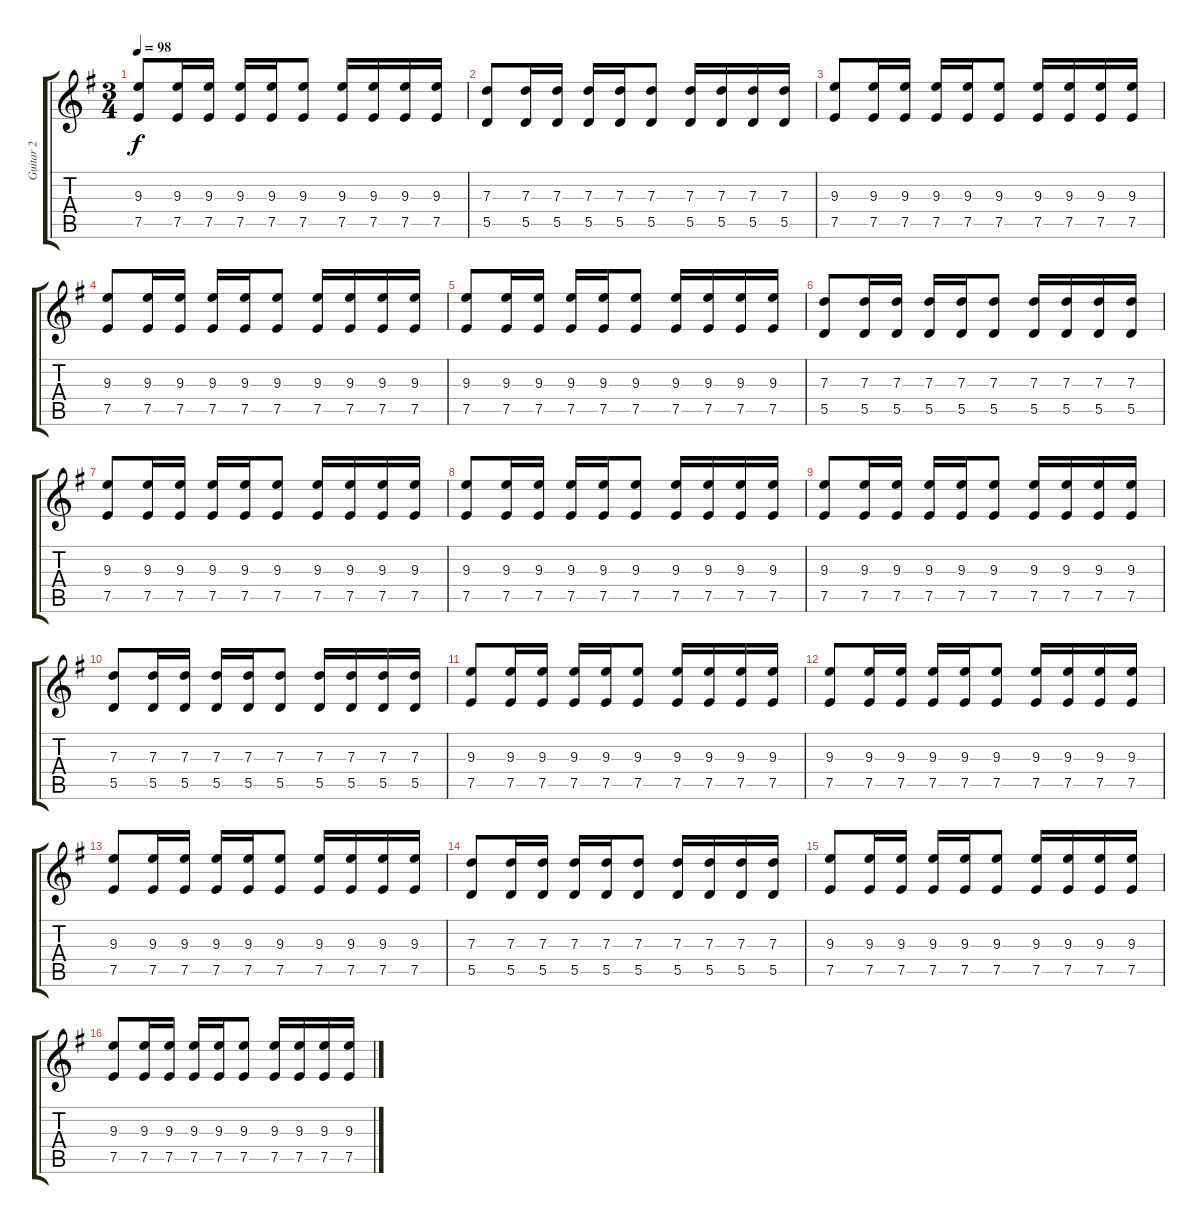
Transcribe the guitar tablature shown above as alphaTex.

\track ("Guitar 2" "Guitar 2") {instrument distortionguitar}
\staff {score tabs}
\tuning (E4 B3 G3 D3 A2 E2) {hide}
\ts (3 4)
\tempo 98
\clef g2
\ks eminor
(9.3 7.5).8{dy f volume 14} (9.3 7.5).16 (9.3 7.5).16 (9.3 7.5).16 (9.3 7.5).16 (9.3 7.5).8{volume 14} (9.3 7.5).16 (9.3 7.5).16 (9.3 7.5).16 (9.3 7.5).16 |
(7.3 5.5).8 (7.3 5.5).16 (7.3 5.5).16 (7.3 5.5).16 (7.3 5.5).16 (7.3 5.5).8 (7.3 5.5).16 (7.3 5.5).16 (7.3 5.5).16 (7.3 5.5).16 |
(9.3 7.5).8 (9.3 7.5).16 (9.3 7.5).16 (9.3 7.5).16 (9.3 7.5).16 (9.3 7.5).8 (9.3 7.5).16 (9.3 7.5).16 (9.3 7.5).16 (9.3 7.5).16 |
(9.3 7.5).8{volume 13} (9.3 7.5).16 (9.3 7.5).16 (9.3 7.5).16 (9.3 7.5).16 (9.3 7.5).8 (9.3 7.5).16 (9.3 7.5).16 (9.3 7.5).16 (9.3 7.5).16 |
(9.3 7.5).8 (9.3 7.5).16 (9.3 7.5).16 (9.3 7.5).16 (9.3 7.5).16 (9.3 7.5).8 (9.3 7.5).16 (9.3 7.5).16 (9.3 7.5).16 (9.3 7.5).16 |
(7.3 5.5).8 (7.3 5.5).16 (7.3 5.5).16 (7.3 5.5).16 (7.3 5.5).16 (7.3 5.5).8 (7.3 5.5).16 (7.3 5.5).16 (7.3 5.5).16 (7.3 5.5).16 |
(9.3 7.5).8 (9.3 7.5).16 (9.3 7.5).16 (9.3 7.5).16 (9.3 7.5).16 (9.3 7.5).8 (9.3 7.5).16 (9.3 7.5).16 (9.3 7.5).16 (9.3 7.5).16 |
(9.3 7.5).8{volume 13} (9.3 7.5).16 (9.3 7.5).16 (9.3 7.5).16 (9.3 7.5).16 (9.3 7.5).8 (9.3 7.5).16 (9.3 7.5).16 (9.3 7.5).16 (9.3 7.5).16 |
(9.3 7.5).8 (9.3 7.5).16 (9.3 7.5).16 (9.3 7.5).16 (9.3 7.5).16 (9.3 7.5).8 (9.3 7.5).16 (9.3 7.5).16 (9.3 7.5).16 (9.3 7.5).16 |
(7.3 5.5).8 (7.3 5.5).16 (7.3 5.5).16 (7.3 5.5).16 (7.3 5.5).16 (7.3 5.5).8 (7.3 5.5).16 (7.3 5.5).16 (7.3 5.5).16 (7.3 5.5).16 |
(9.3 7.5).8 (9.3 7.5).16 (9.3 7.5).16 (9.3 7.5).16 (9.3 7.5).16 (9.3 7.5).8 (9.3 7.5).16 (9.3 7.5).16 (9.3 7.5).16 (9.3 7.5).16 |
(9.3 7.5).8{volume 7} (9.3 7.5).16 (9.3 7.5).16 (9.3 7.5).16 (9.3 7.5).16 (9.3 7.5).8 (9.3 7.5).16 (9.3 7.5).16 (9.3 7.5).16 (9.3 7.5).16 |
(9.3 7.5).8 (9.3 7.5).16 (9.3 7.5).16 (9.3 7.5).16 (9.3 7.5).16 (9.3 7.5).8 (9.3 7.5).16 (9.3 7.5).16 (9.3 7.5).16 (9.3 7.5).16 |
(7.3 5.5).8 (7.3 5.5).16 (7.3 5.5).16 (7.3 5.5).16 (7.3 5.5).16 (7.3 5.5).8 (7.3 5.5).16 (7.3 5.5).16 (7.3 5.5).16 (7.3 5.5).16 |
(9.3 7.5).8 (9.3 7.5).16 (9.3 7.5).16 (9.3 7.5).16 (9.3 7.5).16 (9.3 7.5).8 (9.3 7.5).16 (9.3 7.5).16 (9.3 7.5).16 (9.3 7.5).16 |
(9.3 7.5).8{volume 0} (9.3 7.5).16 (9.3 7.5).16 (9.3 7.5).16 (9.3 7.5).16 (9.3 7.5).8 (9.3 7.5).16 (9.3 7.5).16 (9.3 7.5).16 (9.3 7.5).16
